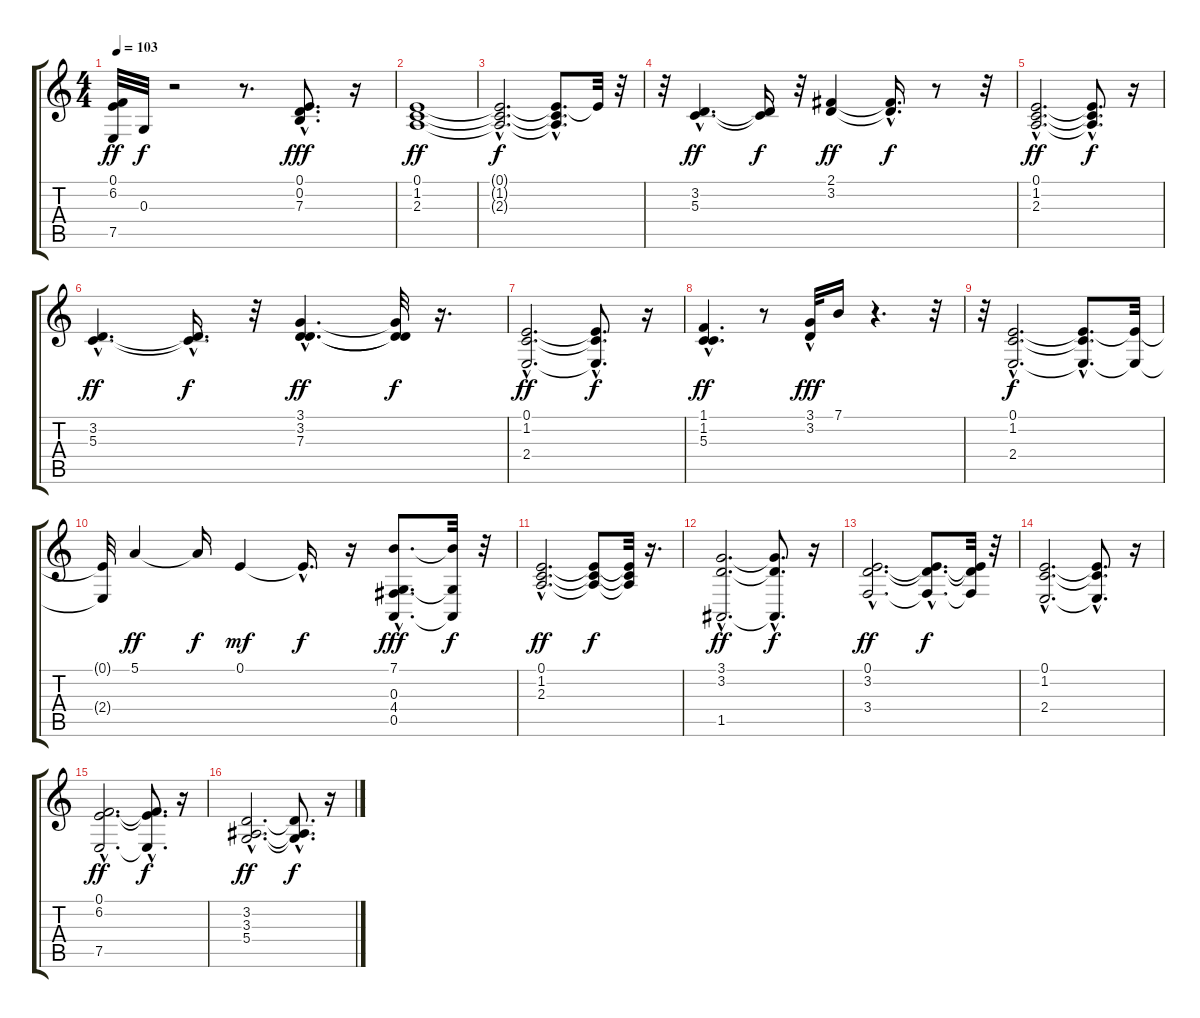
\track "" {instrument acousticgrandpiano}
\staff {score tabs}
\tuning (E4 B3 G3 D3 A2 E2) {hide}
\ts (4 4)
\tempo 103
\clef g2
\ks c
(0.1 6.2 7.5).32{dy ff} 0.3.32{dy f} r.2 r.8{d} (0.1{hac} 0.2{hac} 7.3{hac}).8{d dy fff} r.16 |
(0.1 1.2 2.3).1{dy ff} |
(0.1{hac t} 1.2{hac t} 2.3{hac t}).2{d dy f} (0.1{hac t} 1.2{hac t} 2.3{t}).8{d} 0.1{t}.32 r.32 |
r.32 (3.2{hac} 5.3{hac}).4{d dy ff} (3.2{t} 5.3{t}).16{dy f} r.32 (2.1 3.2).4{dy ff} (2.1{hac t} 3.2{t}).16{d dy f} r.8 r.32 |
(0.1{hac} 1.2{hac} 2.3{hac}).2{d dy ff} (0.1{hac t} 1.2{hac t} 2.3{t}).8{d dy f} r.16 |
(3.2{hac} 5.3{hac}).4{d dy ff} (3.2{hac t} 5.3{hac t}).16{d dy f} r.32 (3.1{hac} 3.2{hac} 7.3{hac}).4{d dy ff} (3.1{t} 3.2{t} 7.3{t}).32{dy f} r.16{d} |
(0.1{hac} 1.2{hac} 2.4{hac}).2{d dy ff} (0.1{hac t} 1.2{hac t} 2.4{t}).8{d dy f} r.16 |
(1.1{hac} 1.2{hac} 5.3{hac}).4{d dy ff} r.8 (3.1{hac} 3.2{hac}).32{dy fff} 7.1.16 r.4{d} r.32 |
r.32 (0.1{hac} 1.2{hac} 2.4{hac}).2{d dy f} (0.1{hac t} 1.2{hac t} 2.4{hac t}).8{d} (0.1{t} 2.4{t}).32 |
(0.1{t} 2.4{t}).32 5.1.4{dy ff} 5.1{t}.16{dy f} 0.1.4{dy mf} 0.1{hac t}.16{d dy f} r.16 (7.1{hac} 0.3{hac} 4.4 0.5{hac}).8{d dy fff} (7.1{t} 0.3{t} 0.5{t}).32{dy f} r.32 |
(0.1{hac} 1.2{hac} 2.3{hac}).2{d dy ff} (0.1{t} 1.2{t} 2.3{t}).8{dy f} (0.1{t} 1.2{t} 2.3{t}).32 r.16{d} |
(3.1{hac} 3.2{hac} 1.5{hac}).2{d dy ff} (3.1{t} 3.2{hac t} 1.5{hac t}).8{d dy f} r.16 |
(0.1{hac} 3.2{hac} 3.4{hac}).2{d dy ff} (0.1{hac t} 3.2{hac t} 3.4{hac t}).8{d dy f} (0.1{t} 3.2{t} 3.4{t}).32 r.32 |
(0.1{hac} 1.2{hac} 2.4{hac}).2{d} (0.1{hac t} 1.2{hac t} 2.4{hac t}).8{d} r.16 |
(0.1{hac} 6.2{hac} 7.5{hac}).2{d dy ff} (0.1{hac t} 6.2{hac t} 7.5{hac t}).8{d dy f} r.16 |
(3.2{hac} 3.3{hac} 5.4{hac}).2{d dy ff} (3.2{hac t} 3.3{t} 5.4{t}).8{d dy f} r.16
